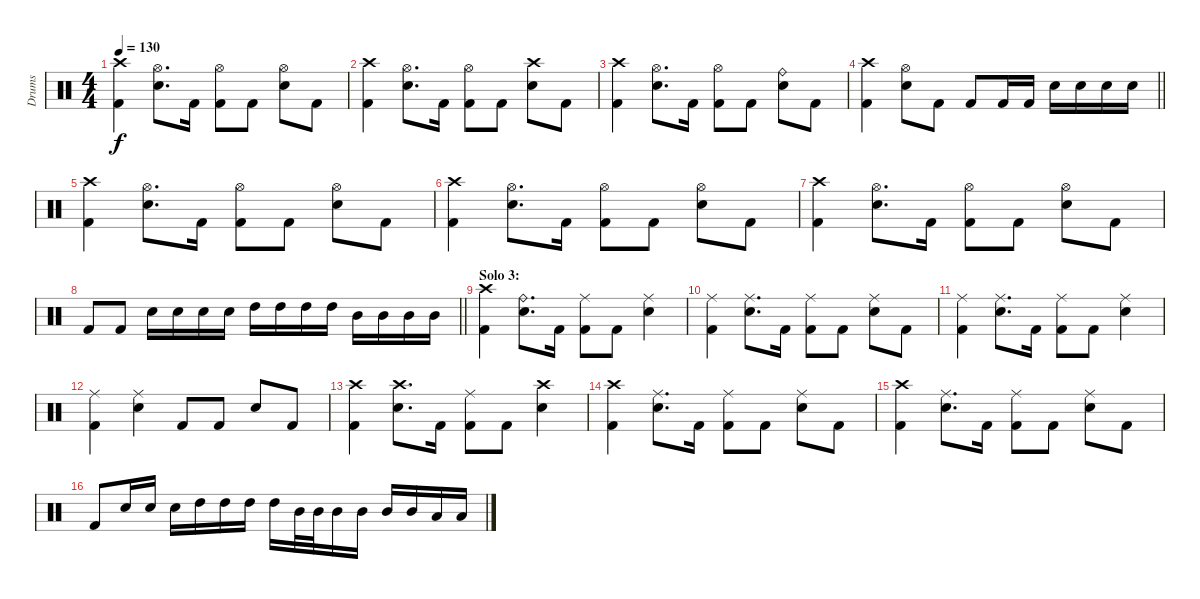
\track ("Drums" "Drums") {instrument percussion}
\staff {score}
\articulation defaults
\ts (4 4)
\tempo 130
\clef neutral
\ks c
("Crash high (hit)" "Kick (hit) 2").4{dy f} ("Hi-Hat (open)" "Electric Snare (hit)").8{d} "Kick (hit) 2".16 ("Hi-Hat (open)" "Kick (hit) 2").8 "Kick (hit) 2".8 ("Hi-Hat (open)" "Electric Snare (hit)").8 "Kick (hit) 2".8 |
("Crash high (hit)" "Kick (hit) 2").4 ("Hi-Hat (open)" "Electric Snare (hit)").8{d} "Kick (hit) 2".16 ("Hi-Hat (open)" "Kick (hit) 2").8 "Kick (hit) 2".8 ("Crash high (hit)" "Electric Snare (hit)").8 "Kick (hit) 2".8 |
("Crash high (hit)" "Kick (hit) 2").4 ("Hi-Hat (open)" "Electric Snare (hit)").8{d} "Kick (hit) 2".16 ("Hi-Hat (open)" "Kick (hit) 2").8 "Kick (hit) 2".8 ("Ride (bell)" "Electric Snare (hit)").8 "Kick (hit) 2".8 |
\barLineRight lightlight
("Crash high (hit)" "Kick (hit) 2").4 ("Hi-Hat (open)" "Electric Snare (hit)").8 "Kick (hit) 2".8 "Kick (hit) 2".8 "Kick (hit) 2".16 "Kick (hit) 2".16 "Electric Snare (hit)".16 "Electric Snare (hit)".16 "Electric Snare (hit)".16 "Electric Snare (hit)".16 |
("Crash high (hit)" "Kick (hit) 2").4 ("Hi-Hat (open)" "Electric Snare (hit)").8{d} "Kick (hit) 2".16 ("Hi-Hat (open)" "Kick (hit) 2").8 "Kick (hit) 2".8 ("Hi-Hat (open)" "Electric Snare (hit)").8 "Kick (hit) 2".8 |
("Crash high (hit)" "Kick (hit) 2").4 ("Hi-Hat (open)" "Electric Snare (hit)").8{d} "Kick (hit) 2".16 ("Hi-Hat (open)" "Kick (hit) 2").8 "Kick (hit) 2".8 ("Hi-Hat (open)" "Electric Snare (hit)").8 "Kick (hit) 2".8 |
("Crash high (hit)" "Kick (hit) 2").4 ("Hi-Hat (open)" "Electric Snare (hit)").8{d} "Kick (hit) 2".16 ("Hi-Hat (open)" "Kick (hit) 2").8 "Kick (hit) 2".8 ("Hi-Hat (open)" "Electric Snare (hit)").8 "Kick (hit) 2".8 |
\barLineRight lightlight "Kick (hit) 2".8 "Kick (hit) 2".8 "Electric Snare (hit)".16 "Electric Snare (hit)".16 "Electric Snare (hit)".16 "Electric Snare (hit)".16 "High Tom (hit)".16 "High Tom (hit)".16 "High Tom (hit)".16 "High Tom (hit)".16 "Mid Tom (hit)".16 "Mid Tom (hit)".16 "Mid Tom (hit)".16 "Mid Tom (hit)".16
|
\section ("" "Solo 3:")
("Crash high (hit)" "Kick (hit) 2").4 ("Ride (bell)" "Electric Snare (hit)").8{d} "Kick (hit) 2".16 ("Ride (middle)" "Kick (hit) 2").8 "Kick (hit) 2".8 ("Ride (middle)" "Electric Snare (hit)").4 |
("Ride (middle)" "Kick (hit) 2").4 ("Ride (middle)" "Electric Snare (hit)").8{d} "Kick (hit) 2".16 ("Ride (middle)" "Kick (hit) 2").8 "Kick (hit) 2".8 ("Ride (middle)" "Electric Snare (hit)").8 "Kick (hit) 2".8 |
("Ride (middle)" "Kick (hit) 2").4 ("Ride (middle)" "Electric Snare (hit)").8{d} "Kick (hit) 2".16 ("Ride (middle)" "Kick (hit) 2").8 "Kick (hit) 2".8 ("Ride (middle)" "Electric Snare (hit)").4 |
("Ride (middle)" "Kick (hit) 2").4 ("Ride (middle)" "Electric Snare (hit)").4 "Kick (hit) 2".8 "Kick (hit) 2".8 "Electric Snare (hit)".8 "Kick (hit) 2".8 |
("Crash high (hit)" "Kick (hit) 2").4 ("Crash high (hit)" "Electric Snare (hit)").8{d} "Kick (hit) 2".16 ("Ride (middle)" "Kick (hit) 2").8 "Kick (hit) 2".8 ("Crash high (hit)" "Electric Snare (hit)").4 |
("Crash high (hit)" "Kick (hit) 2").4 ("Ride (middle)" "Electric Snare (hit)").8{d} "Kick (hit) 2".16 ("Ride (middle)" "Kick (hit) 2").8 "Kick (hit) 2".8 ("Ride (middle)" "Electric Snare (hit)").8 "Kick (hit) 2".8 |
("Crash high (hit)" "Kick (hit) 2").4 ("Ride (middle)" "Electric Snare (hit)").8{d} "Kick (hit) 2".16 ("Ride (middle)" "Kick (hit) 2").8 "Kick (hit) 2".8 ("Ride (middle)" "Electric Snare (hit)").8 "Kick (hit) 2".8 |
"Kick (hit) 2".8 "Electric Snare (hit)".16 "Electric Snare (hit)".16 "Electric Snare (hit)".16 "High Tom (hit)".16 "High Tom (hit)".16 "High Tom (hit)".16 "High Tom (hit)".16 "Mid Tom (hit)".32 "Mid Tom (hit)".32 "Mid Tom (hit)".16 "Mid Tom (hit)".16 "Mid Tom (hit)".16 "Mid Tom (hit)".16 "Low Tom (hit)".16 "Low Tom (hit)".16
